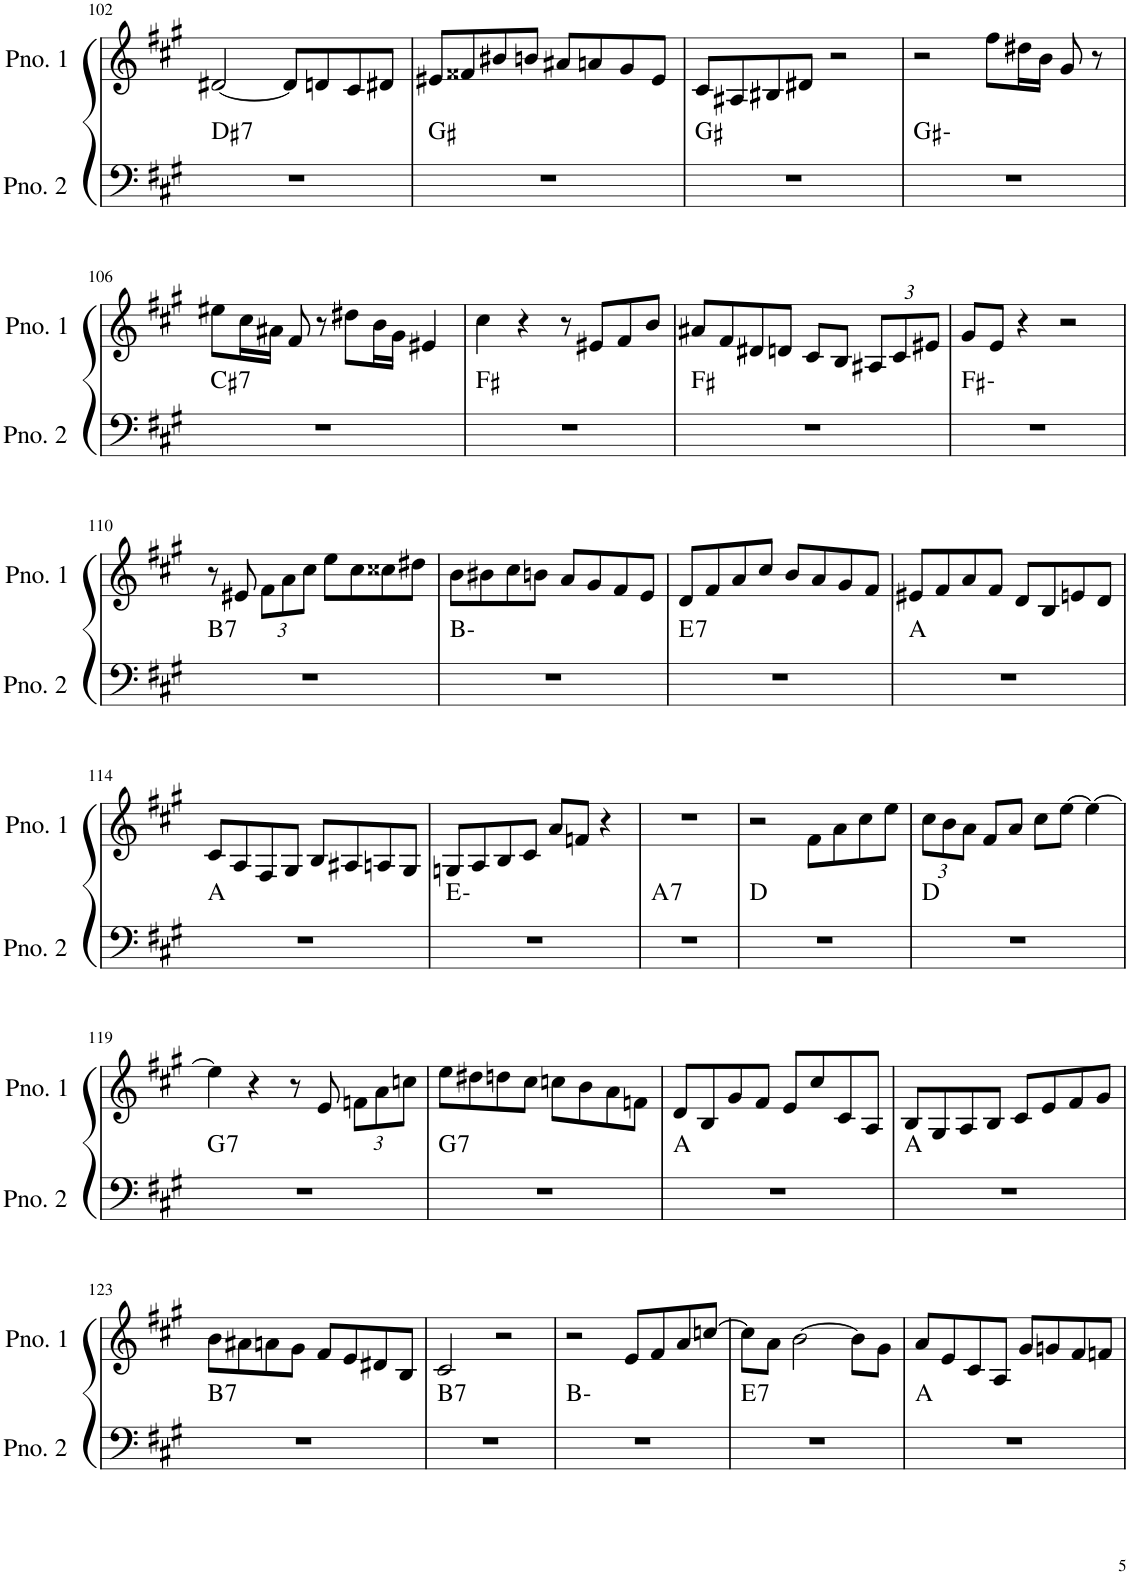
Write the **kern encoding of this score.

**kern	**harte	**kern
*part2	*part2	*part1
*staff2	*	*staff1
*I"ピアノ 2	*	*I"ピアノ 1
!!LO:PB:g=z
*clefF4	*	*clefG2
*k[f#c#g#]	*	*k[f#c#g#]
*M4/4	*	*M4/4
=102	=102	=102
!	!LO:H:kt=7	!
1r	D#:7	[2d#X/
.	.	8d#/L]
.	.	8dn/
.	.	8c#/
.	.	8d#X/J
=103	=103	=103
1r	G#:maj	8e#X/L
.	.	8f##X/
.	.	8b#X/
.	.	8bn/J
.	.	8a#X/L
.	.	8an/
.	.	8g#/
.	.	8e#/J
=104	=104	=104
1r	G#:maj	8c#/L
.	.	8A#X/
.	.	8B#X/
.	.	8d#X/J
.	.	2r
=105	=105	=105
1r	G#:min	2r
.	.	8ff#\L
.	.	16dd#X\L
.	.	16b\JJ
.	.	8g#/
.	.	8r
!!LO:LB:g=z
=106	=106	=106
!	!LO:H:kt=7	!
1r	C#:7	8ee#X\L
.	.	16cc#\L
.	.	16a#X\JJ
.	.	8f#/
.	.	8r
.	.	8dd#X\L
.	.	16b\L
.	.	16g#\JJ
.	.	4e#X/
=107	=107	=107
1r	F#:maj	4cc#\
.	.	4r
.	.	8r
.	.	8e#X/L
.	.	8f#/
.	.	8b/J
=108	=108	=108
1r	F#:maj	8a#X/L
.	.	8f#/
.	.	8d#X/
.	.	8dn/J
.	.	8c#/L
.	.	8B/J
*	*	*Xbrackettup
.	.	12A#X/L
.	.	12c#/
.	.	12e#X/J
=109	=109	=109
1r	F#:min	8g#/L
.	.	8e/J
.	.	4r
.	.	2r
!!LO:LB:g=z
=110	=110	=110
!	!LO:H:kt=7	!
1r	B:7	8r
.	.	8e#X/
.	.	12f#\L
.	.	12a\
.	.	12cc#\J
.	.	8ee\L
.	.	8cc#\
.	.	8cc##X\
.	.	8dd#X\J
=111	=111	=111
1r	B:min	8b\L
.	.	8b#X\
.	.	8cc#\
.	.	8bn\J
.	.	8a/L
.	.	8g#/
.	.	8f#/
.	.	8e/J
=112	=112	=112
!	!LO:H:kt=7	!
1r	E:7	8d/L
.	.	8f#/
.	.	8a/
.	.	8cc#/J
.	.	8b/L
.	.	8a/
.	.	8g#/
.	.	8f#/J
=113	=113	=113
1r	A:maj	8e#X/L
.	.	8f#/
.	.	8a/
.	.	8f#/J
.	.	8d/L
.	.	8B/
.	.	8en/
.	.	8d/J
!!LO:LB:g=z
=114	=114	=114
1r	A:maj	8c#/L
.	.	8A/
.	.	8F#/
.	.	8G#/J
.	.	8B/L
.	.	8A#X/
.	.	8An/
.	.	8G#/J
=115	=115	=115
1r	E:min	8Gn/L
.	.	8A/
.	.	8B/
.	.	8c#/J
.	.	8a/L
.	.	8fn/J
.	.	4r
=116	=116	=116
!	!LO:H:kt=7	!
1r	A:7	1r
=117	=117	=117
1r	D:maj	2r
.	.	8f#\L
.	.	8a\
.	.	8cc#\
.	.	8ee\J
=118	=118	=118
1r	D:maj	12cc#\L
.	.	12b\
.	.	12a\J
.	.	8f#/L
.	.	8a/J
.	.	8cc#\L
.	.	[8ee\J
.	.	4ee\_
!!LO:LB:g=z
=119	=119	=119
!	!LO:H:kt=7	!
1r	G:7	4ee\]
.	.	4r
.	.	8r
.	.	8e/
.	.	12fn\L
.	.	12a\
.	.	12ccn\J
=120	=120	=120
!	!LO:H:kt=7	!
1r	G:7	8ee\L
.	.	8dd#X\
.	.	8ddn\
.	.	8cc#\J
.	.	8ccn\L
.	.	8b\
.	.	8a\
.	.	8fn\J
=121	=121	=121
1r	A:maj	8d/L
.	.	8B/
.	.	8g#/
.	.	8f#/J
.	.	8e/L
.	.	8cc#/
.	.	8c#/
.	.	8A/J
=122	=122	=122
1r	A:maj	8B/L
.	.	8G#/
.	.	8A/
.	.	8B/J
.	.	8c#/L
.	.	8e/
.	.	8f#/
.	.	8g#/J
!!LO:LB:g=z
=123	=123	=123
!	!LO:H:kt=7	!
1r	B:7	8b\L
.	.	8a#X\
.	.	8an\
.	.	8g#\J
.	.	8f#/L
.	.	8e/
.	.	8d#X/
.	.	8B/J
=124	=124	=124
!	!LO:H:kt=7	!
1r	B:7	2c#/
.	.	2r
=125	=125	=125
1r	B:min	2r
.	.	8e/L
.	.	8f#/
.	.	8a/
.	.	[8ccn/J
=126	=126	=126
!	!LO:H:kt=7	!
1r	E:7	8cc\L]
.	.	8a\J
.	.	[2b\
.	.	8b\L]
.	.	8g#\J
=127	=127	=127
1r	A:maj	8a/L
.	.	8e/
.	.	8c#/
.	.	8A/J
.	.	8g#/L
.	.	8gn/
.	.	8f#/
.	.	8fn/J
=	=	=
*-	*-	*-
